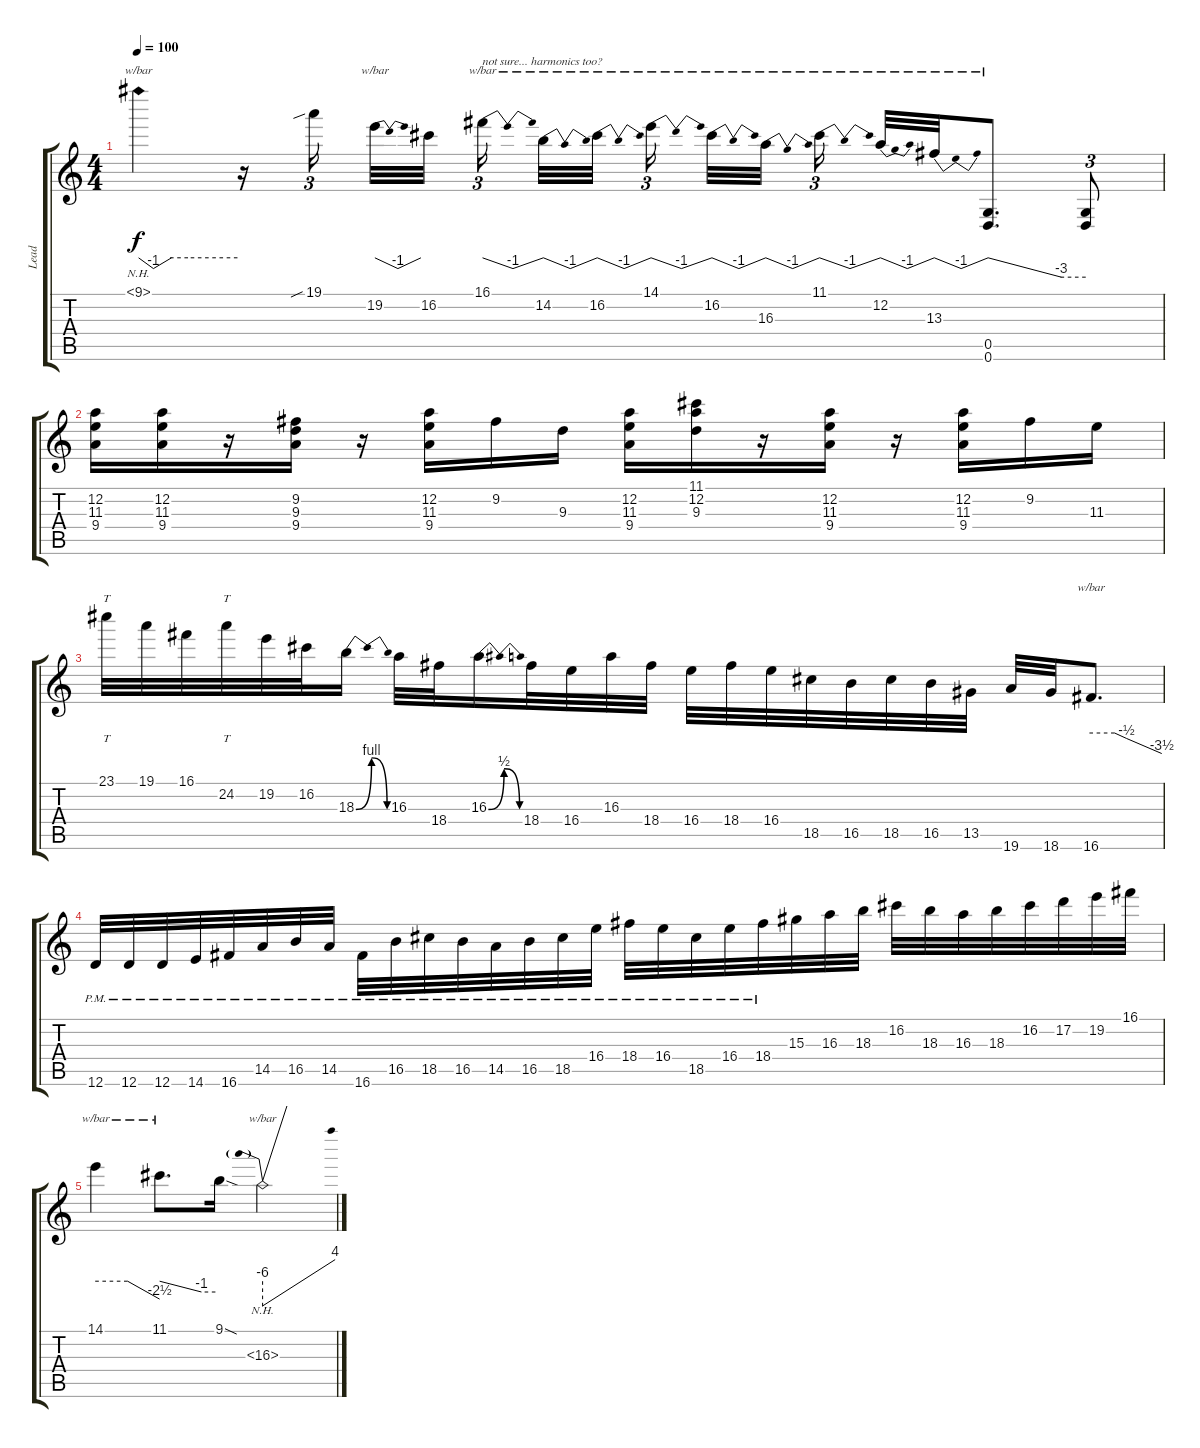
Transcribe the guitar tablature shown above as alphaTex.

\track ("Lead" "Lead") {instrument distortionguitar}
\staff {score tabs}
\tuning (D4 A3 F3 C3 G2 D2) {hide}
\ts (4 4)
\tempo 100
\clef g2
\ks c
9.1{nh}.4{tbe (custom default 0 0 9 -4 20 0 30 0 60 0) dy f} r.16 19.1{sib}.16{tu (3 2)} 19.2.32{tbe (dip default 0 0 30 -4 60 0)} 16.2.32 16.1.16{tu (3 2) tbe (dip default 0 0 30 -4 60 0) txt "not sure... harmonics too?"} 14.2.32{tbe (dip default 0 0 30 -4 60 0)} 16.2.32{tbe (dip default 0 0 30 -4 60 0)} 14.1.16{tu (3 2) tbe (dip default 0 0 30 -4 60 0)} 16.2.32{tbe (dip default 0 0 30 -4 60 0)} 16.3.32{tbe (dip default 0 0 30 -4 60 0)} 11.1.16{tu (3 2) tbe (dip default 0 0 30 -4 60 0)} 12.2.32{tbe (dip default 0 0 30 -4 60 0)} 13.3.32{tbe (dip default 0 0 30 -4 60 0)} (0.5 0.6).8{d tbe (custom default 0 0 45 -12 60 -12)} (0.5{t} 0.6{t}).8{tu (3 2)} |
(12.2 11.3 9.4).16 (12.2 11.3 9.4).16 r.16 (9.2 9.3 9.4).16 r.16 (12.2 11.3 9.4).16 9.2.16 9.3.16 (12.2 11.3 9.4).16 (11.1 12.2 9.3).16 r.16 (12.2 11.3 9.4).16 r.16 (12.2 11.3 9.4).16 9.2.16 11.3.16 |
23.1.32{tt} 19.1.32 16.1.32 24.2.32{tt} 19.2.32 16.2.32 18.3{be (bendrelease 0 0 30 4 30 4 60 0)}.16 16.3.32 18.4.32 16.3{be (bendrelease 0 0 30 2 30 2 60 0)}.16 18.4.32 16.4.32 16.3.32 18.4.32 16.4.32 18.4.32 16.4.32 18.5.32 16.5.32 18.5.32 16.5.32 13.5.32 19.6.32 18.6.32 16.6.8{d tbe (custom default 0 0 20 0 30 -2 60 -14)} |
12.6{pm}.32 12.6{pm}.32 12.6{pm}.32 14.6{pm}.32 16.6{pm}.32 14.5{pm}.32 16.5{pm}.32 14.5{pm}.32 16.6{pm}.32 16.5{pm}.32 18.5{pm}.32 16.5{pm}.32 14.5{pm}.32 16.5{pm}.32 18.5{pm}.32 16.4{pm}.32 18.4{pm}.32 16.4{pm}.32 18.5{pm}.32 16.4{pm}.32 18.4{pm}.32 15.3.32 16.3.32 18.3.32 16.2.32 18.3.32 16.3.32 18.3.32 16.2.32 17.2.32 19.2.32 16.1.32 |
14.1.4{tbe (custom default 0 0 30 0 60 -10)} 11.1.8{d tbe (custom default 0 0 45 -4 60 -4)} 9.1{sod}.16 16.3{nh}.2{tbe (predivedive default 0 -24 60 16)}
